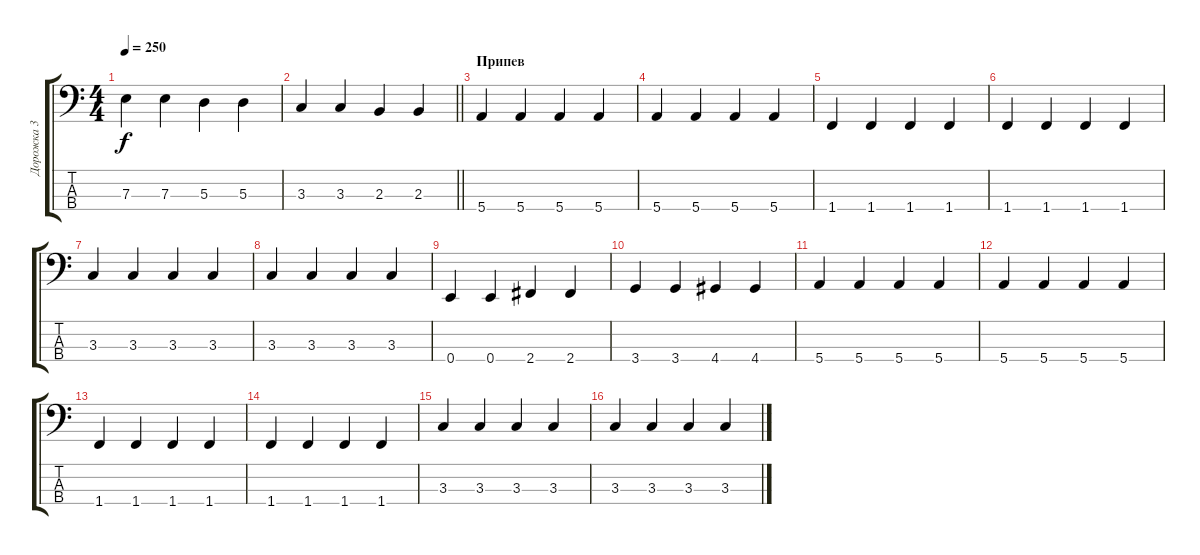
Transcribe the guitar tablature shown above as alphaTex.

\track ("Дорожка 3" "Дорожка 3") {instrument electricbassfinger}
\staff {score tabs}
\tuning (G2 D2 A1 E1) {hide}
\ts (4 4)
\tempo 250
\clef f4
\ks c
7.3.4{dy f} 7.3.4 5.3.4 5.3.4 |
\barLineRight lightlight
3.3.4 3.3.4 2.3.4 2.3.4 |
\section ("" "Припев")
5.4.4 5.4.4 5.4.4 5.4.4 |
5.4.4 5.4.4 5.4.4 5.4.4 |
1.4.4 1.4.4 1.4.4 1.4.4 |
1.4.4 1.4.4 1.4.4 1.4.4 |
3.3.4 3.3.4 3.3.4 3.3.4 |
3.3.4 3.3.4 3.3.4 3.3.4 |
0.4.4 0.4.4 2.4.4 2.4.4 |
3.4.4 3.4.4 4.4.4 4.4.4 |
5.4.4 5.4.4 5.4.4 5.4.4 |
5.4.4 5.4.4 5.4.4 5.4.4 |
1.4.4 1.4.4 1.4.4 1.4.4 |
1.4.4 1.4.4 1.4.4 1.4.4 |
3.3.4 3.3.4 3.3.4 3.3.4 |
3.3.4 3.3.4 3.3.4 3.3.4
